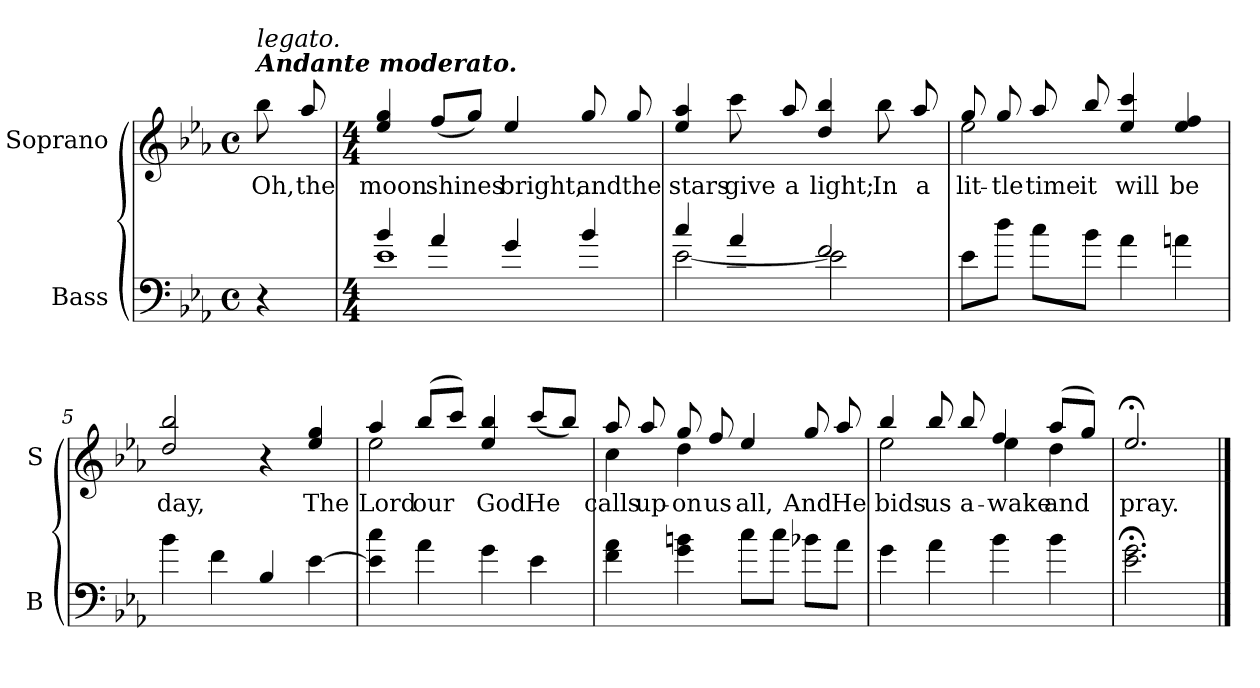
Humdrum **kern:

**kern	**kern	**text
*part2	*part1	*part1
*staff2	*staff1	*staff1
*I"Bass	*I"Soprano	*
*I'B	*I'S	*
*clefF4	*clefG2	*
*ITrd7c12	*ITrd7c12	*
*k[b-e-a-]	*k[b-e-a-]	*
*E-:	*E-:	*
*M4/4	*M4/4	*
*met(c)	*met(c)	*
=1	=1	=1
!	!LO:TX:a:Bi:t=Andante moderato.	!
!	!LO:TX:a:i:t=legato.	!
!	!	!LO:LY:b
4r	8b-\	Oh,
!	!	!LO:LY:b
.	8a-/	the
=2	=2	=2
*M4/4	*M4/4	*
*^	*	*
!	!	!	!LO:LY:b
4B-/	1E-	4e-/ 4g/	moon
!	!	!	!LO:LY:b
4A-/	.	(<8f/L	shines
.	.	8g/J)	.
!	!	!	!LO:LY:b
4G/	.	4e-/	bright,
!	!	!	!LO:LY:b
4B-/	.	8g/	and
!	!	!	!LO:LY:b
.	.	8g/	the
=3	=3	=3	=3
!	!	!	!LO:LY:b
4c/	[<2E-\	4e-/ 4a-/	stars
!	!	!	!LO:LY:b
4A-/	.	8cc\	give
!	!	!	!LO:LY:b
.	.	8a-/	a
!	!	!	!LO:LY:b
2F/	2E-\]	4d/ 4b-/	light;
!	!	!	!LO:LY:b
.	.	8b-\	In
!	!	!	!LO:LY:b
.	.	8a-/	a
*v	*v	*	*
=4	=4	=4
!	!	!LO:LY:b
*	*^	*
8E-\L	8g/	2e-\	lit-
!	!	!	!LO:LY:b
8d\J	8g/	.	-tle
!	!	!	!LO:LY:b
8c\L	8a-/	.	time
!	!	!	!LO:LY:b
8B-\J	8b-/	.	it
!	!	!	!LO:LY:b
4A-\	4e-/ 4cc/	2ryy	will
!	!	!	!LO:LY:b
4An\	4e-/ 4f/	.	be
*	*v	*v	*
=5	=5	=5
!	!	!LO:LY:b
4B-\	2d/ 2b-/	day,
4F\	.	.
4BB-/	4r	.
!	!	!LO:LY:b
[4E-\	4e-/ 4g/	The
!!LO:LB:g=z
=6	=6	=6
!	!	!LO:LY:b
*	*^	*
4E-\] 4c\	4a-/	2e-\	Lord
!	!	!	!LO:LY:b
4A-\	(>8b-/L	.	our
.	8cc/J)	.	.
!	!	!	!LO:LY:b
4G\	4e-/ 4b-/	2ryy	God
!	!	!	!LO:LY:b
4E-\	(>8cc/L	.	He
.	8b-/J)	.	.
=7	=7	=7	=7
!	!	!	!LO:LY:b
4F\ 4A-\	8a-/	4c\	calls
!	!	!	!LO:LY:b
.	8a-/	.	up-
!	!	!	!LO:LY:b
4G\ 4Bn\	8g/	4d\	-on
!	!	!	!LO:LY:b
.	8f/	.	us
!	!	!	!LO:LY:b
8c\L	4e-/	2ryy	all,
8c\J	.	.	.
!	!	!	!LO:LY:b
8B-X\L	8g/	.	And
!	!	!	!LO:LY:b
8A-\J	8a-/	.	He
=8	=8	=8	=8
!	!	!	!LO:LY:b
4G\	4b-/	2e-\	bids
!	!	!	!LO:LY:b
4A-\	8b-/	.	us
!	!	!	!LO:LY:b
.	8b-/	.	a-
!	!	!	!LO:LY:b
4B-\	4f/	4e-\	-wake
!	!	!	!LO:LY:b
4B-\	(>8a-/L	4d\	and
.	8g/J)	.	.
*	*v	*v	*
=9	=9	=9
!	!	!LO:LY:b
2.E-\; 2.G\;	2.e-;</	pray.
==	==	==
*-	*-	*-
